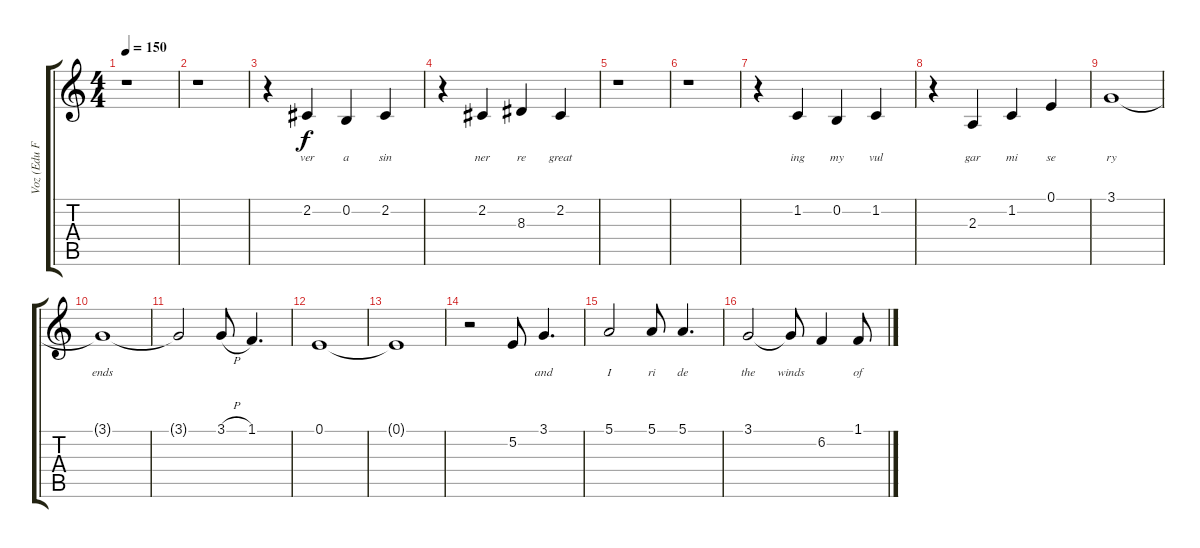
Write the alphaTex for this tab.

\track ("Voz (Edu Falaschi)" "Voz (Edu F") {instrument oboe}
\staff {score tabs}
\tuning (E4 B3 G3 D3 A2 E2) {hide}
\ts (4 4)
\tempo 150
\clef g2
\ks c
r.1{dy f} |
r.1 |
r.4 2.2.4{lyrics (0 "ver") lyrics (1 "") lyrics (2 "") lyrics (3 "") lyrics (4 "")} 0.2.4{lyrics (0 "a") lyrics (1 "") lyrics (2 "") lyrics (3 "") lyrics (4 "")} 2.2.4{lyrics (0 "sin") lyrics (1 "") lyrics (2 "") lyrics (3 "") lyrics (4 "")} |
r.4 2.2.4{lyrics (0 "ner") lyrics (1 "") lyrics (2 "") lyrics (3 "") lyrics (4 "")} 8.3.4{lyrics (0 "re") lyrics (1 "") lyrics (2 "") lyrics (3 "") lyrics (4 "")} 2.2.4{lyrics (0 "great") lyrics (1 "") lyrics (2 "") lyrics (3 "") lyrics (4 "")} |
r.1 |
r.1 |
r.4 1.2.4{lyrics (0 "ing") lyrics (1 "") lyrics (2 "") lyrics (3 "") lyrics (4 "")} 0.2.4{lyrics (0 "my") lyrics (1 "") lyrics (2 "") lyrics (3 "") lyrics (4 "")} 1.2.4{lyrics (0 "vul") lyrics (1 "") lyrics (2 "") lyrics (3 "") lyrics (4 "")} |
r.4 2.3.4{lyrics (0 "gar") lyrics (1 "") lyrics (2 "") lyrics (3 "") lyrics (4 "")} 1.2.4{lyrics (0 "mi") lyrics (1 "") lyrics (2 "") lyrics (3 "") lyrics (4 "")} 0.1.4{lyrics (0 "se") lyrics (1 "") lyrics (2 "") lyrics (3 "") lyrics (4 "")} |
3.1.1{lyrics (0 "ry") lyrics (1 "") lyrics (2 "") lyrics (3 "") lyrics (4 "")} |
3.1{t}.1{lyrics (0 "ends") lyrics (1 "") lyrics (2 "") lyrics (3 "") lyrics (4 "")} |
3.1{t}.2{lyrics (0 "") lyrics (1 "") lyrics (2 "") lyrics (3 "") lyrics (4 "")} 3.1{h}.8{lyrics (0 "") lyrics (1 "") lyrics (2 "") lyrics (3 "") lyrics (4 "")} 1.1.4{d lyrics (0 "") lyrics (1 "") lyrics (2 "") lyrics (3 "") lyrics (4 "")} |
0.1.1{lyrics (0 "") lyrics (1 "") lyrics (2 "") lyrics (3 "") lyrics (4 "")} |
0.1{t}.1{lyrics (0 "") lyrics (1 "") lyrics (2 "") lyrics (3 "") lyrics (4 "")} |
r.2 5.2.8{lyrics (0 "") lyrics (1 "") lyrics (2 "") lyrics (3 "") lyrics (4 "")} 3.1.4{d lyrics (0 "and") lyrics (1 "") lyrics (2 "") lyrics (3 "") lyrics (4 "")} |
5.1.2{lyrics (0 "I") lyrics (1 "") lyrics (2 "") lyrics (3 "") lyrics (4 "")} 5.1.8{lyrics (0 "ri") lyrics (1 "") lyrics (2 "") lyrics (3 "") lyrics (4 "")} 5.1.4{d lyrics (0 "de") lyrics (1 "") lyrics (2 "") lyrics (3 "") lyrics (4 "")} |
3.1.2{lyrics (0 "the") lyrics (1 "") lyrics (2 "") lyrics (3 "") lyrics (4 "")} 3.1{t}.8{lyrics (0 "winds") lyrics (1 "") lyrics (2 "") lyrics (3 "") lyrics (4 "")} 6.2.4{lyrics (0 "") lyrics (1 "") lyrics (2 "") lyrics (3 "") lyrics (4 "")} 1.1.8{lyrics (0 "of") lyrics (1 "") lyrics (2 "") lyrics (3 "") lyrics (4 "")}
